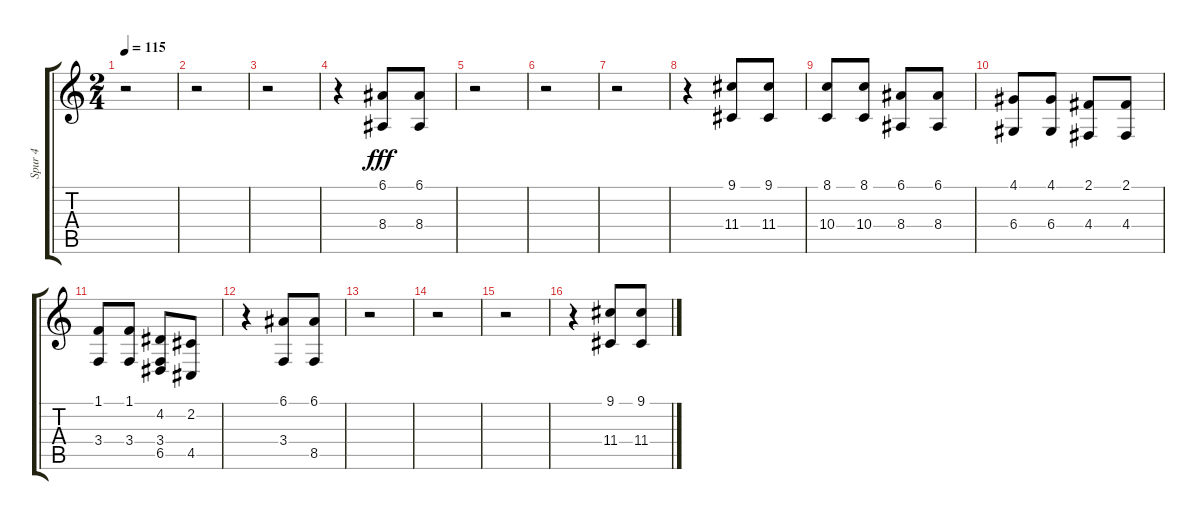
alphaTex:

\track ("Spur 4" "Spur 4") {instrument brasssection}
\staff {score tabs}
\tuning (E4 B3 G3 D3 A2 E2) {hide}
\ts (2 4)
\tempo 115
\clef g2
\ks c
r.2{dy fff} |
r.2 |
r.2 |
r.4 (6.1 8.4).8 (6.1 8.4).8 |
r.2 |
r.2 |
r.2 |
r.4 (9.1 11.4).8 (9.1 11.4).8 |
(8.1 10.4).8 (8.1 10.4).8 (6.1 8.4).8 (6.1 8.4).8 |
(4.1 6.4).8 (4.1 6.4).8 (2.1 4.4).8 (2.1 4.4).8 |
(1.1 3.4).8 (1.1 3.4).8 (4.2 3.4 6.5).8 (2.2 4.5).8 |
r.4 (6.1 3.4).8 (6.1 8.5).8 |
r.2 |
r.2 |
r.2 |
r.4 (9.1 11.4).8 (9.1 11.4).8
